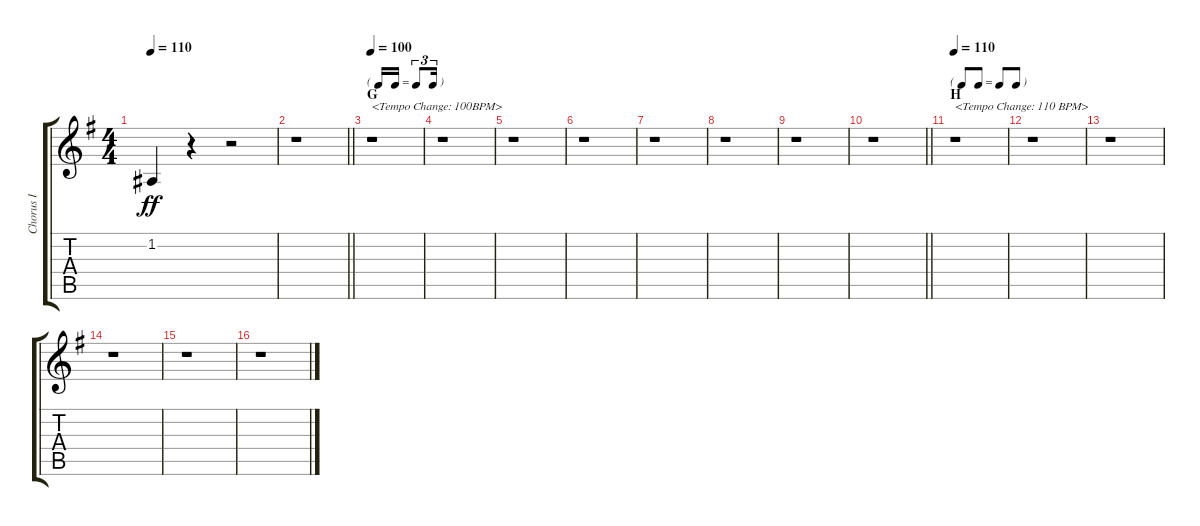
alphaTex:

\track ("Chorus I" "Chorus I") {instrument voiceoohs}
\staff {score tabs}
\tuning (D4 A3 F3 C3 G2 D2) {hide}
\ts (4 4)
\tempo 110
\clef g2
\ks g
1.2.4{dy ff} r.4 r.2 |
\barLineRight lightlight
r.1 |
\tf triplet16th
\section ("" "G")
\tempo 100
r.1{txt "<Tempo Change: 100BPM>"} |
r.1 |
r.1 |
r.1 |
r.1 |
r.1 |
r.1 |
\barLineRight lightlight
r.1 |
\tf none
\section ("" "H")
\tempo 110
r.1{txt "<Tempo Change: 110 BPM>"} |
r.1 |
r.1 |
r.1 |
r.1 |
r.1
